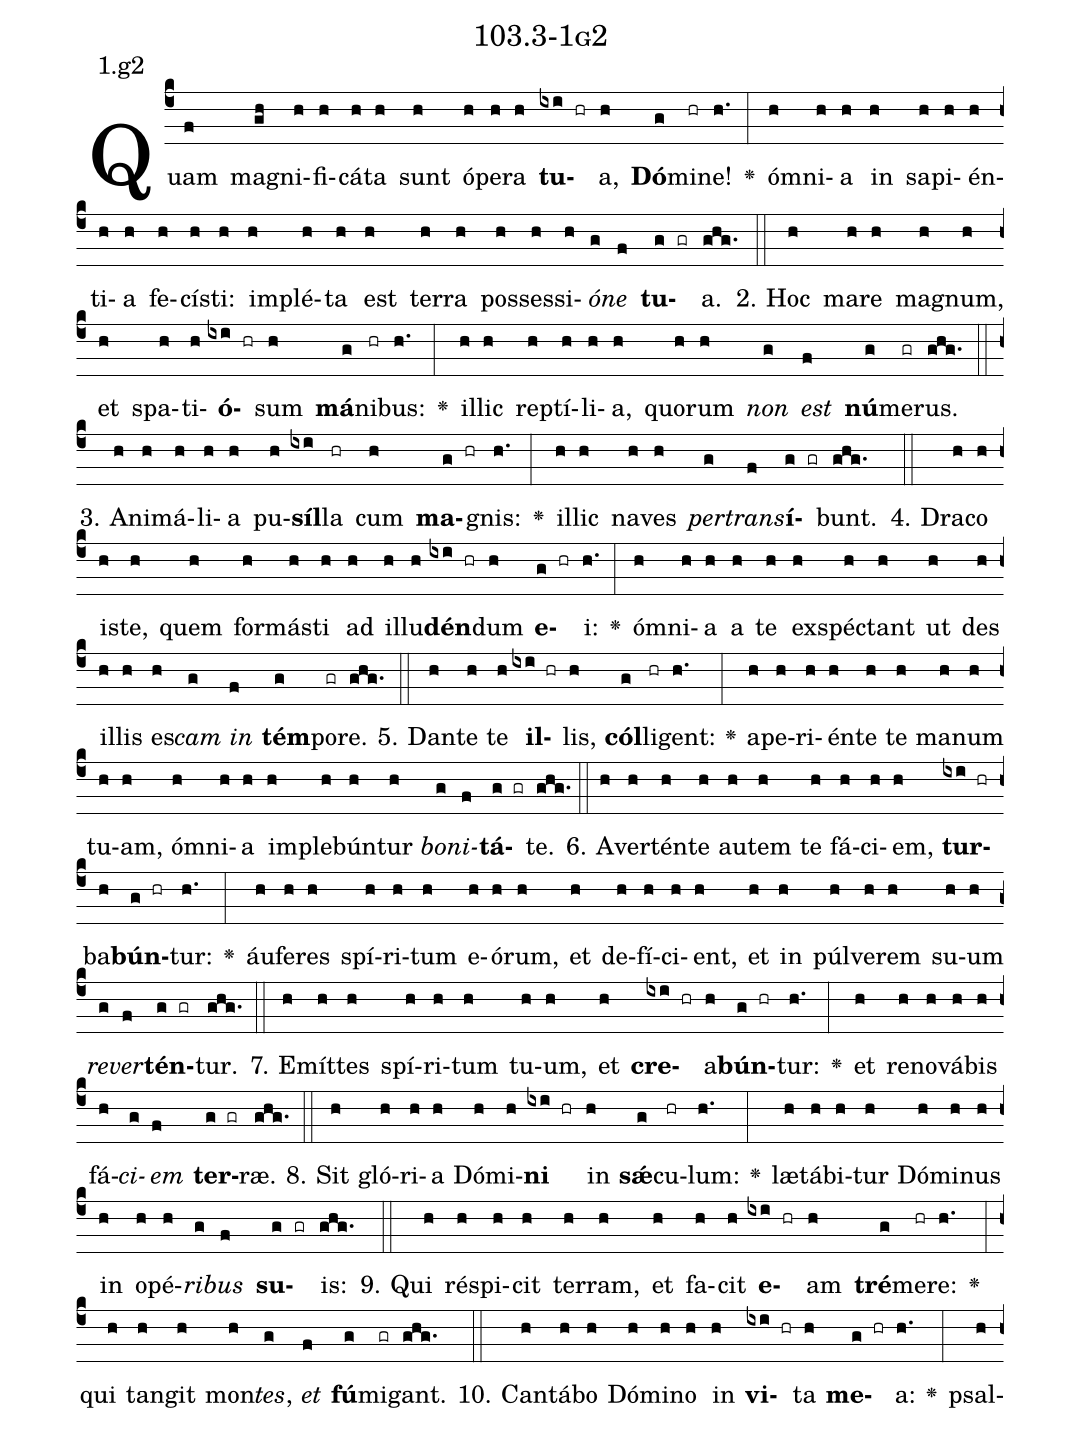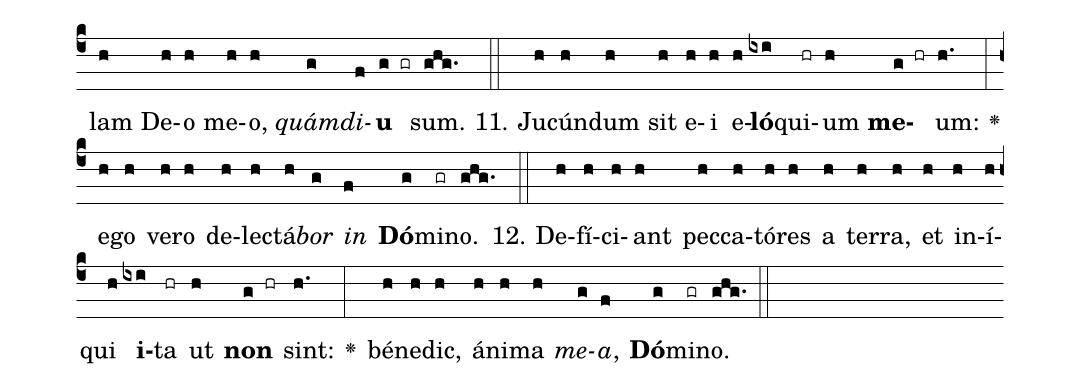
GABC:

name: 103.3-1g2;
annotation: 1.g2;
%%
(c4)Quam(f) ma(gh)gni(h)fi(h)cá(h)ta(h) sunt(h) ó(h)pe(h)ra(h) <b>tu</b>(ixi hr)a,(h) <b>Dó</b>(g)mi(hr)ne!(h.) <v>\greheightstar</v>(:) óm(h)ni(h)a(h) in(h) sa(h)pi(h)én(h)ti(h)a(h) fe(h)cís(h)ti:(h) im(h)plé(h)ta(h) est(h) ter(h)ra(h) pos(h)ses(h)si(h)<i>ó</i>(g)<i>ne</i>(f) <b>tu</b>(g gr)a.(ghg.) (::)
2. Hoc(h) ma(h)re(h) ma(h)gnum,(h) et(h) spa(h)ti(h)<b>ó</b>(ixi hr)sum(h) <b>má</b>(g)ni(hr)bus:(h.) <v>\greheightstar</v>(:) il(h)lic(h) rep(h)tí(h)li(h)a,(h) quo(h)rum(h) <i>non</i>(g) <i>est</i>(f) <b>nú</b>(g)me(gr)rus.(ghg.) (::)
3. A(h)ni(h)má(h)li(h)a(h) pu(h)<b>síl</b>(ixi)la(hr) cum(h) <b>ma</b>(g hr)gnis:(h.) <v>\greheightstar</v>(:) il(h)lic(h) na(h)ves(h) <i>per</i>(g)<i>trans</i>(f)<b>í</b>(g gr)bunt.(ghg.) (::)
4. Dra(h)co(h) is(h)te,(h) quem(h) for(h)más(h)ti(h) ad(h) il(h)lu(h)<b>dén</b>(ixi hr)dum(h) <b>e</b>(g hr)i:(h.) <v>\greheightstar</v>(:) óm(h)ni(h)a(h) a(h) te(h) ex(h)spéc(h)tant(h) ut(h) des(h) il(h)lis(h) es(h)<i>cam</i>(g) <i>in</i>(f) <b>tém</b>(g)po(gr)re.(ghg.) (::)
5. Dan(h)te(h) te(h) <b>il</b>(ixi hr)lis,(h) <b>cól</b>(g)li(hr)gent:(h.) <v>\greheightstar</v>(:) a(h)pe(h)ri(h)én(h)te(h) te(h) ma(h)num(h) tu(h)am,(h) óm(h)ni(h)a(h) im(h)ple(h)bún(h)tur(h) <i>bo</i>(g)<i>ni</i>(f)<b>tá</b>(g gr)te.(ghg.) (::)
6. A(h)ver(h)tén(h)te(h) au(h)tem(h) te(h) fá(h)ci(h)em,(h) <b>tur</b>(ixi hr)ba(h)<b>bún</b>(g hr)tur:(h.) <v>\greheightstar</v>(:) áu(h)fe(h)res(h) spí(h)ri(h)tum(h) e(h)ó(h)rum,(h) et(h) de(h)fí(h)ci(h)ent,(h) et(h) in(h) púl(h)ve(h)rem(h) su(h)um(h) <i>re</i>(g)<i>ver</i>(f)<b>tén</b>(g gr)tur.(ghg.) (::)
7. E(h)mít(h)tes(h) spí(h)ri(h)tum(h) tu(h)um,(h) et(h) <b>cre</b>(ixi hr)a(h)<b>bún</b>(g hr)tur:(h.) <v>\greheightstar</v>(:) et(h) re(h)no(h)vá(h)bis(h) fá(h)<i>ci</i>(g)<i>em</i>(f) <b>ter</b>(g gr)ræ.(ghg.) (::)
8. Sit(h) gló(h)ri(h)a(h) Dó(h)mi(h)<b>ni</b>(ixi hr) in(h) <b>sǽ</b>(g)cu(hr)lum:(h.) <v>\greheightstar</v>(:) læ(h)tá(h)bi(h)tur(h) Dó(h)mi(h)nus(h) in(h) o(h)pé(h)<i>ri</i>(g)<i>bus</i>(f) <b>su</b>(g gr)is:(ghg.) (::)
9. Qui(h) ré(h)spi(h)cit(h) ter(h)ram,(h) et(h) fa(h)cit(h) <b>e</b>(ixi hr)am(h) <b>tré</b>(g)me(hr)re:(h.) <v>\greheightstar</v>(:) qui(h) tan(h)git(h) mon(h)<i>tes</i>,(g) <i>et</i>(f) <b>fú</b>(g)mi(gr)gant.(ghg.) (::)
10. Can(h)tá(h)bo(h) Dó(h)mi(h)no(h) in(h) <b>vi</b>(ixi hr)ta(h) <b>me</b>(g hr)a:(h.) <v>\greheightstar</v>(:) psal(h)lam(h) De(h)o(h) me(h)o,(h) <i>quám</i>(g)<i>di</i>(f)<b>u</b>(g gr) sum.(ghg.) (::)
11. Ju(h)cún(h)dum(h) sit(h) e(h)i(h) e(h)<b>ló</b>(ixi)qui(hr)um(h) <b>me</b>(g hr)um:(h.) <v>\greheightstar</v>(:) e(h)go(h) ve(h)ro(h) de(h)lec(h)tá(h)<i>bor</i>(g) <i>in</i>(f) <b>Dó</b>(g)mi(gr)no.(ghg.) (::)
12. De(h)fí(h)ci(h)ant(h) pec(h)ca(h)tó(h)res(h) a(h) ter(h)ra,(h) et(h) in(h)í(h)qui(h) <b>i</b>(ixi)ta(hr) ut(h) <b>non</b>(g hr) sint:(h.) <v>\greheightstar</v>(:) bé(h)ne(h)dic,(h) á(h)ni(h)ma(h) <i>me</i>(g)<i>a</i>,(f) <b>Dó</b>(g)mi(gr)no.(ghg.) (::)
